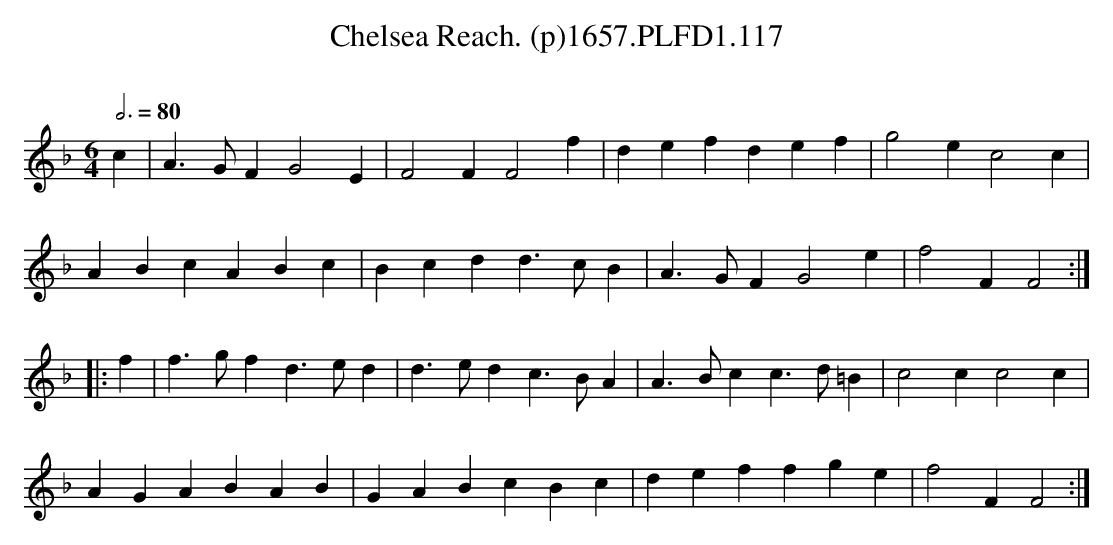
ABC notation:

X:1
T:Chelsea Reach. (p)1657.PLFD1.117
M:6/4
L:1/4
Q:3/4=80
O:
K:F
c|A>GF G2 E|F2 F F2 f|def def|g2 e c2 c|
ABc ABc|Bcd d>cB|A>GF G2 e|f2 FF2:|
|:f|f>gf d>ed|d>ed c>BA|A>Bc c>d=B|c2 c c2 c|
AGA BAB|GAB cBc|def fge|f2 FF2:|
